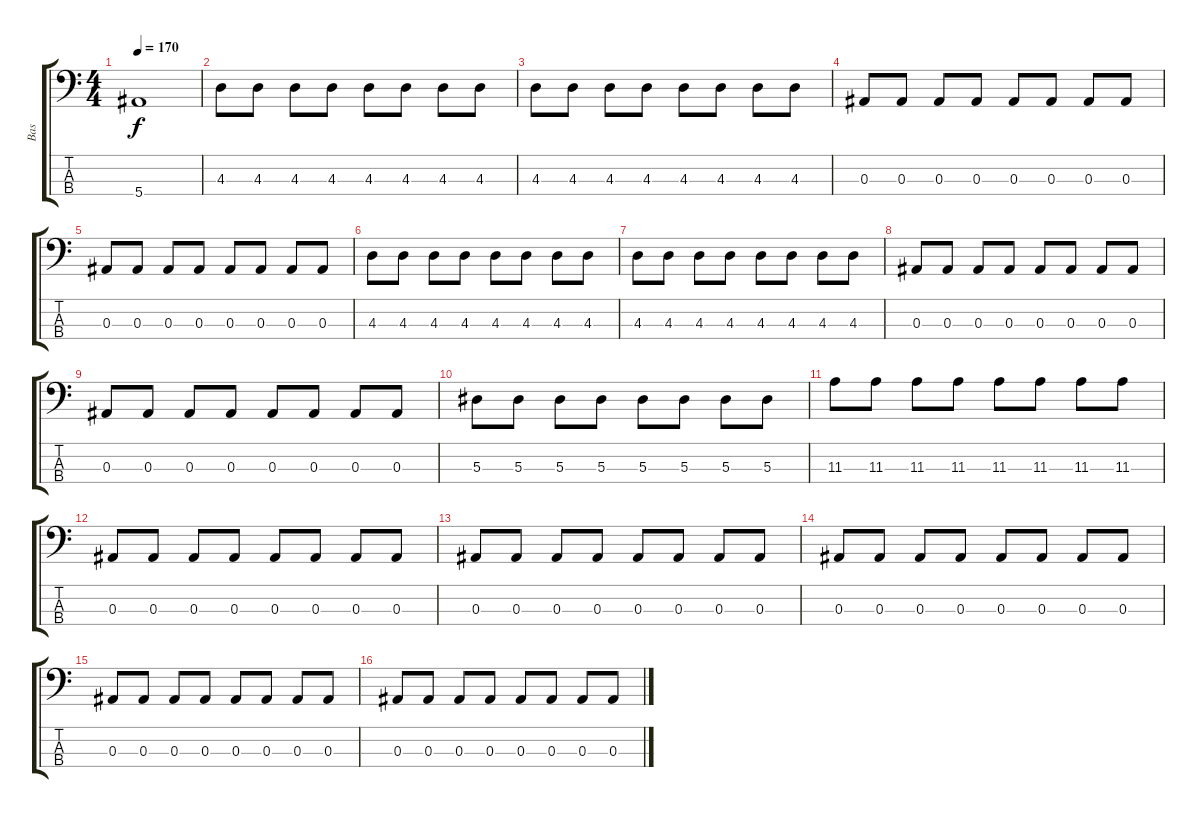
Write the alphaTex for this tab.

\track ("Bas" "Bas") {instrument electricbassfinger}
\staff {score tabs}
\tuning (Ab2 Eb2 Bb1 F1) {hide}
\ts (4 4)
\tempo 170
\clef f4
\ks c
5.4{t}.1{dy f} |
4.3.8 4.3.8 4.3.8 4.3.8 4.3.8 4.3.8 4.3.8 4.3.8 |
4.3.8 4.3.8 4.3.8 4.3.8 4.3.8 4.3.8 4.3.8 4.3.8 |
0.3.8 0.3.8 0.3.8 0.3.8 0.3.8 0.3.8 0.3.8 0.3.8 |
0.3.8 0.3.8 0.3.8 0.3.8 0.3.8 0.3.8 0.3.8 0.3.8 |
4.3.8 4.3.8 4.3.8 4.3.8 4.3.8 4.3.8 4.3.8 4.3.8 |
4.3.8 4.3.8 4.3.8 4.3.8 4.3.8 4.3.8 4.3.8 4.3.8 |
0.3.8 0.3.8 0.3.8 0.3.8 0.3.8 0.3.8 0.3.8 0.3.8 |
0.3.8 0.3.8 0.3.8 0.3.8 0.3.8 0.3.8 0.3.8 0.3.8 |
5.3.8 5.3.8 5.3.8 5.3.8 5.3.8 5.3.8 5.3.8 5.3.8 |
11.3.8 11.3.8 11.3.8 11.3.8 11.3.8 11.3.8 11.3.8 11.3.8 |
0.3.8 0.3.8 0.3.8 0.3.8 0.3.8 0.3.8 0.3.8 0.3.8 |
0.3.8 0.3.8 0.3.8 0.3.8 0.3.8 0.3.8 0.3.8 0.3.8 |
0.3.8 0.3.8 0.3.8 0.3.8 0.3.8 0.3.8 0.3.8 0.3.8 |
0.3.8 0.3.8 0.3.8 0.3.8 0.3.8 0.3.8 0.3.8 0.3.8 |
0.3.8 0.3.8 0.3.8 0.3.8 0.3.8 0.3.8 0.3.8 0.3.8
